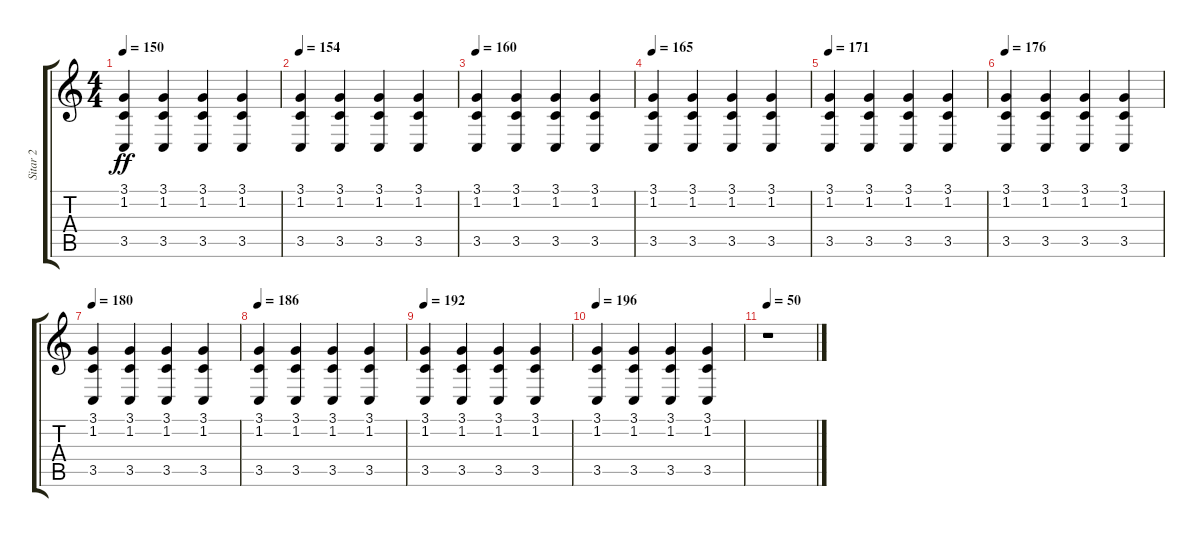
\track ("Sitar 2" "Sitar 2") {instrument sitar}
\staff {score tabs}
\tuning (E4 B3 G3 D3 A2 E2) {hide}
\ts (4 4)
\tempo 150
\clef g2
\ks c
(3.1 1.2 3.5).4{dy ff} (3.1 1.2 3.5).4 (3.1 1.2 3.5).4 (3.1 1.2 3.5).4 |
\tempo 154
(3.1 1.2 3.5).4 (3.1 1.2 3.5).4 (3.1 1.2 3.5).4 (3.1 1.2 3.5).4 |
\tempo 160
(3.1 1.2 3.5).4 (3.1 1.2 3.5).4 (3.1 1.2 3.5).4 (3.1 1.2 3.5).4 |
\tempo 165
(3.1 1.2 3.5).4 (3.1 1.2 3.5).4 (3.1 1.2 3.5).4 (3.1 1.2 3.5).4 |
\tempo 171
(3.1 1.2 3.5).4 (3.1 1.2 3.5).4 (3.1 1.2 3.5).4 (3.1 1.2 3.5).4 |
\tempo 176
(3.1 1.2 3.5).4 (3.1 1.2 3.5).4 (3.1 1.2 3.5).4 (3.1 1.2 3.5).4 |
\tempo 180
(3.1 1.2 3.5).4 (3.1 1.2 3.5).4 (3.1 1.2 3.5).4 (3.1 1.2 3.5).4 |
\tempo 186
(3.1 1.2 3.5).4 (3.1 1.2 3.5).4 (3.1 1.2 3.5).4 (3.1 1.2 3.5).4 |
\tempo 192
(3.1 1.2 3.5).4 (3.1 1.2 3.5).4 (3.1 1.2 3.5).4 (3.1 1.2 3.5).4 |
\tempo 196
(3.1 1.2 3.5).4 (3.1 1.2 3.5).4 (3.1 1.2 3.5).4 (3.1 1.2 3.5).4 |
\tempo 50
r.1
